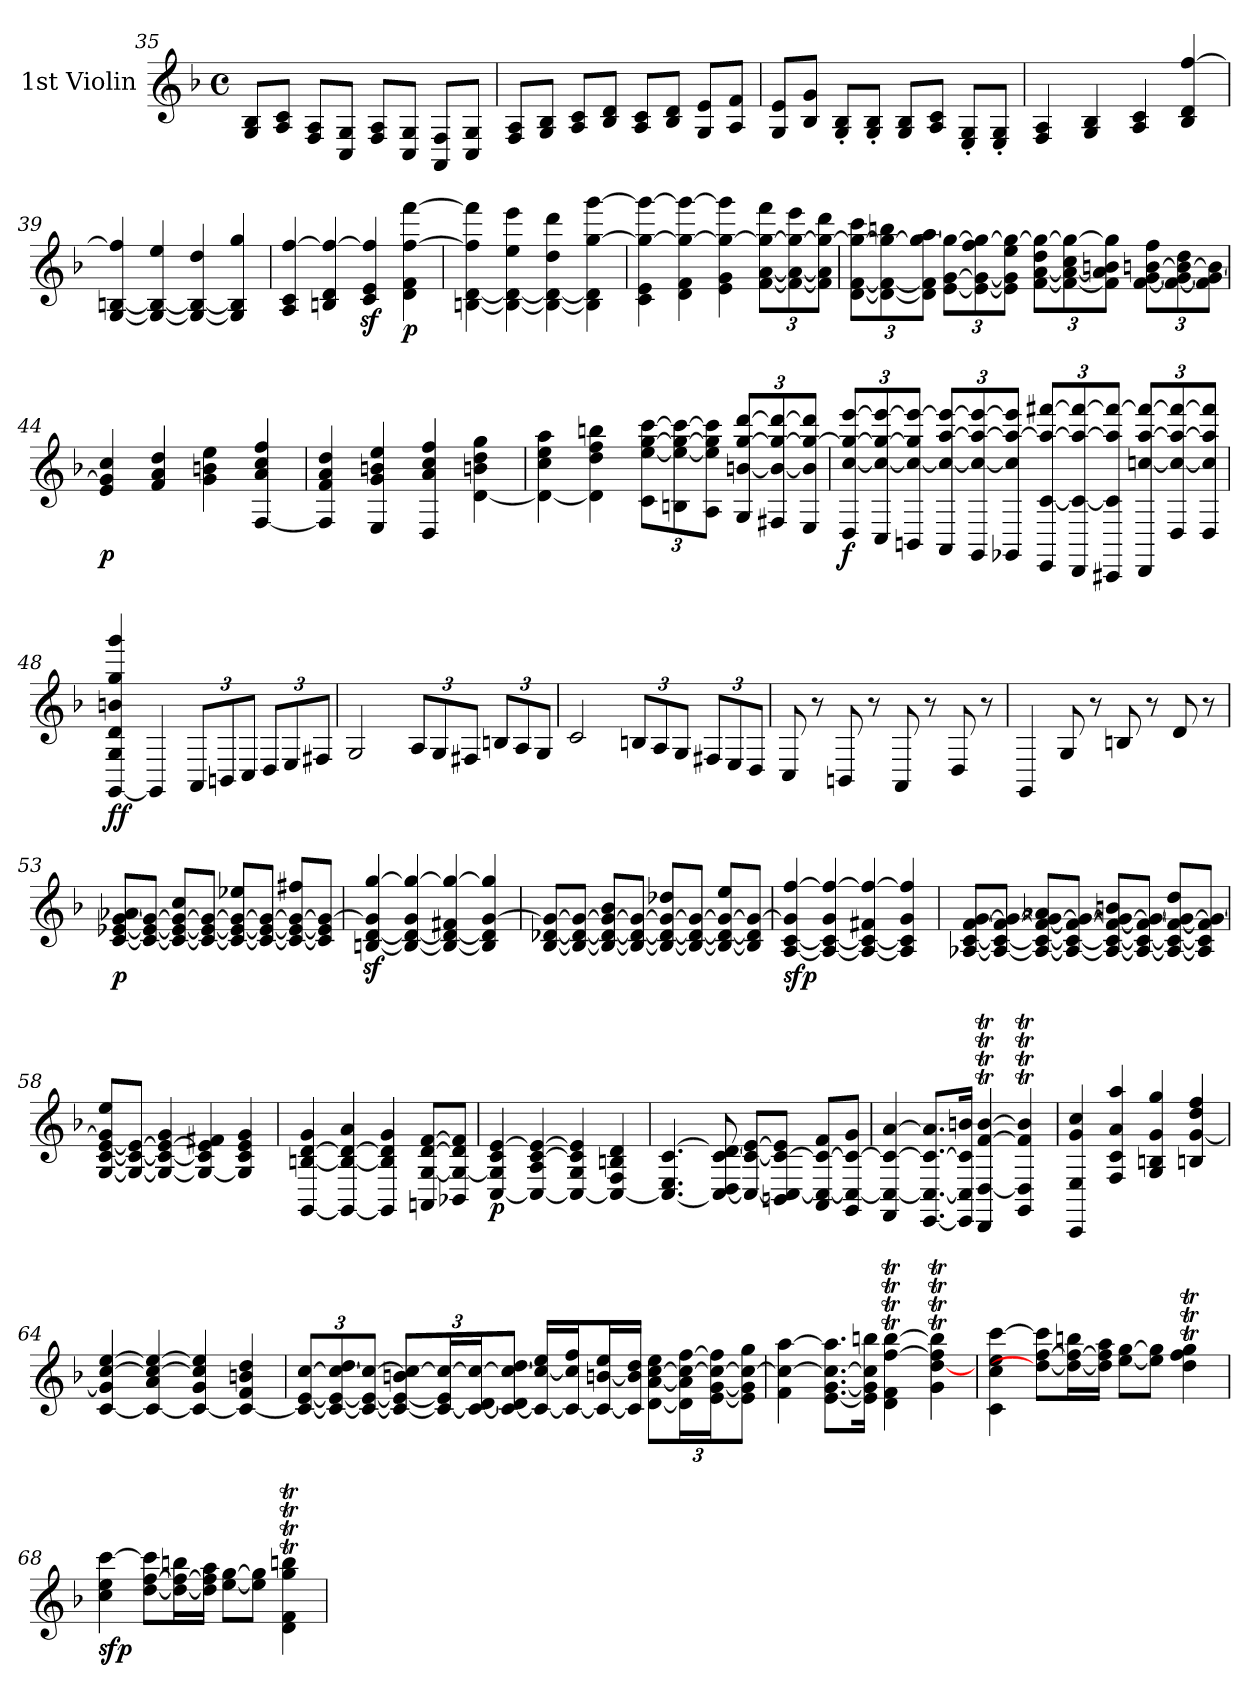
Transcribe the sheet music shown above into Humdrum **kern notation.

**kern	**dynam
*part1	*part1
*staff1	*staff1
*I"1st Violin	*
*I'Vln	*
*clefG2	*
*k[b-]	*
*M4/4	*
*met(c)	*
=35	=35
8G 8B-L	.
8A 8cJ	.
8F 8AL	.
8C 8GJ	.
8F 8AL	.
8C 8GJ	.
8AA 8FL	.
8C 8GJ	.
=36	=36
8F 8AL	.
8G 8B-J	.
8A 8cL	.
8B- 8dJ	.
8A 8cL	.
8B- 8dJ	.
8G 8eL	.
8A 8fJ	.
=37	=37
8G 8eL	.
8B- 8gJ	.
8G' 8B-'L	.
8G' 8B-'J	.
8G 8B-L	.
8A 8cJ	.
8E' 8G'L	.
8E' 8G'J	.
=38	=38
4F 4A	.
4G 4B-	.
4A 4c	.
4B- 4d [4ff	.
=39	=39
[4G [4Bn 4ff]	.
4G_ 4B_ 4ee	.
4G_ 4B_ 4dd	.
4G] 4B] 4gg	.
=40	=40
4A 4c [4ff	.
4Bn 4d 4ff_	.
4cz 4ez 4ff]z	.
4d 4f [4ff [4fff	p
=41	=41
[4Bn [4d 4ff] 4fff]	.
4B_ 4d_ 4ee 4eee	.
4B_ 4d_ 4dd 4ddd	.
4B] 4d] [4gg [4ggg	.
=42	=42
4c 4e 4gg_ 4ggg_	.
4d 4f 4gg_ 4ggg_	.
4e 4g 4gg_ 4ggg]	.
[12f [12a 12gg_ 12fffL	.
12f_ 12a_ 12gg_ 12eee	.
12f] 12a] 12gg_ 12dddJ	.
=43	=43
[12d [12f 12gg_ 12cccL	.
12d_ 12f_ 12gg_ 12bbn	.
12d] 12f] 12gg_ 12aaJ	.
[12e [12g 12gg_L	.
12e_ 12g_ 12ff 12gg_	.
12e] 12g] 12ee 12gg_J	.
[12f [12a 12dd 12gg_L	.
12f_ 12a_ 12cc 12gg_	.
12f] 12a] 12bn 12gg]J	.
[12f [12g [12bn 12ffL	.
12f_ 12g_ 12b_ 12dd	.
12f] 12g_ 12b]J	.
=44	=44
4e 4g] 4cc	p
4f 4a 4dd	.
4g 4bn 4ee	.
[4F 4a 4cc 4ff	.
=45	=45
4F] 4f 4a 4dd	.
4E 4g 4bn 4ee	.
4D 4a 4cc 4ff	.
[4d 4bn 4dd 4gg	.
=46	=46
4d_ 4cc 4ee 4aa	.
4d] 4dd 4ff 4bbn	.
12c [12ee [12gg [12cccL	.
12Bn 12ee_ 12gg_ 12ccc_	.
12A 12ee] 12gg] 12ccc]J	.
12G [12bn [12gg [12dddL	.
12F#X 12b_ 12gg_ 12ddd_	.
12E 12b] 12gg_ 12ddd]J	.
=47	=47
12D [12cc 12gg_ [12eeeL	f
12C 12cc_ 12gg_ 12eee_	.
12BBn 12cc_ 12gg] 12eee_J	.
12AA 12cc_ [12aa 12eee_L	.
12GG 12cc_ 12aa_ 12eee_	.
12GG-X 12cc] 12aa_ 12eee]J	.
12EE [12c 12aa_ [12fff#XL	.
12DD 12c_ 12aa_ 12fff#_	.
12CC#X 12c] 12aa] 12fff#_J	.
12DD [12ccn [12aa 12fff#_L	.
12D 12cc_ 12aa_ 12fff#_	.
12D 12cc] 12aa] 12fff#]J	.
=48	=48
[4GG 4G 4d 4bn 4gg 4ggg	ff
4GG]	.
12AAL	.
12BBn	.
12CJ	.
12DL	.
12E	.
12F#XJ	.
=49	=49
2G	.
12AL	.
12G	.
12F#XJ	.
12BnL	.
12A	.
12GJ	.
=50	=50
2c	.
12BnL	.
12A	.
12GJ	.
12F#XL	.
12E	.
12DJ	.
=51	=51
8C	.
8r	.
8BBn	.
8r	.
8AA	.
8r	.
8D	.
8r	.
=52	=52
4GG	.
8G	.
8r	.
8Bn	.
8r	.
8d	.
8r	.
=53	=53
[8c [8e-X [8g 8a-XL	p
8c_ 8e-_ 8g_J	.
8c_ 8e-_ 8g_ 8ccL	.
8c_ 8e-_ 8g_J	.
8c_ 8e-_ 8g_ 8ee-XL	.
8c_ 8e-_ 8g_J	.
8c_ 8e-_ 8g_ 8ff#XL	.
8c] 8e-] 8g_J	.
=54	=54
[4Bnz [4dz 4g]z [4ggz	.
4B_ 4d_ 4g 4gg_	.
4B_ 4d_ 4f#X 4gg_	.
4B] 4d] [4g 4gg]	.
=55	=55
[8B- [8d-X 8g_L	.
8B-_ 8d-_ 8g_J	.
8B-_ 8d-_ 8g_ 8b-L	.
8B-_ 8d-_ 8g_J	.
8B-_ 8d-_ 8g_ 8dd-XL	.
8B-_ 8d-_ 8g_J	.
8B-_ 8d-_ 8g_ 8eeL	.
8B-] 8d-] 8g_J	.
=56	=56
[4A [4c 4g] [4ff	sfp
4A_ 4c_ 4g 4ff_	.
4A_ 4c_ 4f#X 4ff_	.
4A] 4c] 4g 4ff]	.
=57	=57
[8A-X [8c [8f [8gL	.
8A-_ 8c_ 8f_ 8g_J	.
8A-_ 8c_ 8f_ 8g_ 8a-XL	.
8A-_ 8c_ 8f_ 8g_J	.
8A-_ 8c_ 8f_ 8g_ 8bnL	.
8A-_ 8c_ 8f_ 8g_J	.
8A-_ 8c_ 8f_ 8g_ 8ddL	.
8A-] 8c] 8f] 8g_J	.
=58	=58
[8G [8c [8e 8g] 8eeL	.
8G_ 8c_ 8e_J	.
4G_ 4c_ 4e_ 4g	.
4G_ 4c] 4e] 4f#X	.
4G] 4c 4e 4g	.
=59	=59
[4GG [4Bn [4d 4g	.
4GG_ 4B_ 4d_ 4a	.
4GG] 4B] 4d] 4g	.
8AAn [8G [8d [8fL	.
8BB-X 8G_ 8d] 8f]J	.
=60	=60
[4C 4G] 4c [4e	p
4C_ 4A [4c 4e_	.
4C_ 4G 4c] 4e]	.
4C_ 4F 4Bn 4d	.
=61	=61
4.C_ 4.E [4.c	.
8C_ 8D 8c_ 8d	.
8C_ 8c_ [8eL	.
8BBn 8C_ 8c_ 8e]J	.
8AA 8C_ 8c_ 8fL	.
8GG 8C_ 8c_ 8gJ	.
=62	=62
4FF 4C_ 4c_ [4a	.
[8.EE 8.C_ 8.c_ 8.a]L	.
16EE] 16C] 16c] 16bnJk	.
4DDT [4DT [4fT [4bT	.
4GGT 4D]T 4f]T 4b]T	.
=63	=63
4CC 4E 4g 4cc	.
4F 4c 4a 4aa	.
4G 4Bn 4g 4gg	.
4Bn [4g 4dd 4ff	.
=64	=64
[4c 4g] [4cc [4ee	.
4c_ 4a 4cc_ 4ee_	.
4c_ 4g 4cc] 4ee]	.
4c_ 4f 4bn 4dd	.
=65	=65
12c_ [12e [12ccL	.
12c_ 12e_ 12cc_ 12dd	.
12c_ 12e_ 12cc_J	.
12c_ 12e_ 12bn 12cc_L	.
24c_ 24e] 24cc_L	.
24c_ [24d 24cc_J	.
12c_ 12d] 12cc_ 12ddJ	.
16c_ 16cc_ 16eeLL	.
16c_ 16cc] 16ffJ	.
16c_ [16bn 16eeL	.
16c] 16b] 16ddJJ	.
[12d [12a [12cc 12eeL	.
24d] 24a] 24cc_ [24ffL	.
[24e [24g 24cc_ 24ff]J	.
12e] 12g] 12cc_ 12ggJ	.
=66	=66
4f 4cc_ [4aa	.
[8.e [8.g 8.cc_ 8.aa]L	.
16e] 16g] 16cc] 16bbnJk	.
4dT 4fT [4ffT [4bbT	.
4gT [4ddT 4ff]T 4bb]T	.
=67	=67
4c 4cc 4ee [4ccc	.
8dd_ [8ff 8ccc]L	.
16dd_ 16ff_ 16bbnL	.
16dd] 16ff] 16aaJJ	.
[8ee [8ggL	.
8ee] 8gg]J	.
4ddT 4ffT 4ggT	.
=68	=68
4cc 4ee [4ccc	sfp
[8dd [8ff 8ccc]L	.
16dd_ 16ff_ 16bbnL	.
16dd] 16ff] 16aaJJ	.
[8ee [8ggL	.
8ee] 8gg]J	.
4dT 4fT 4ggT 4bbnT	.
=	=
*-	*-
